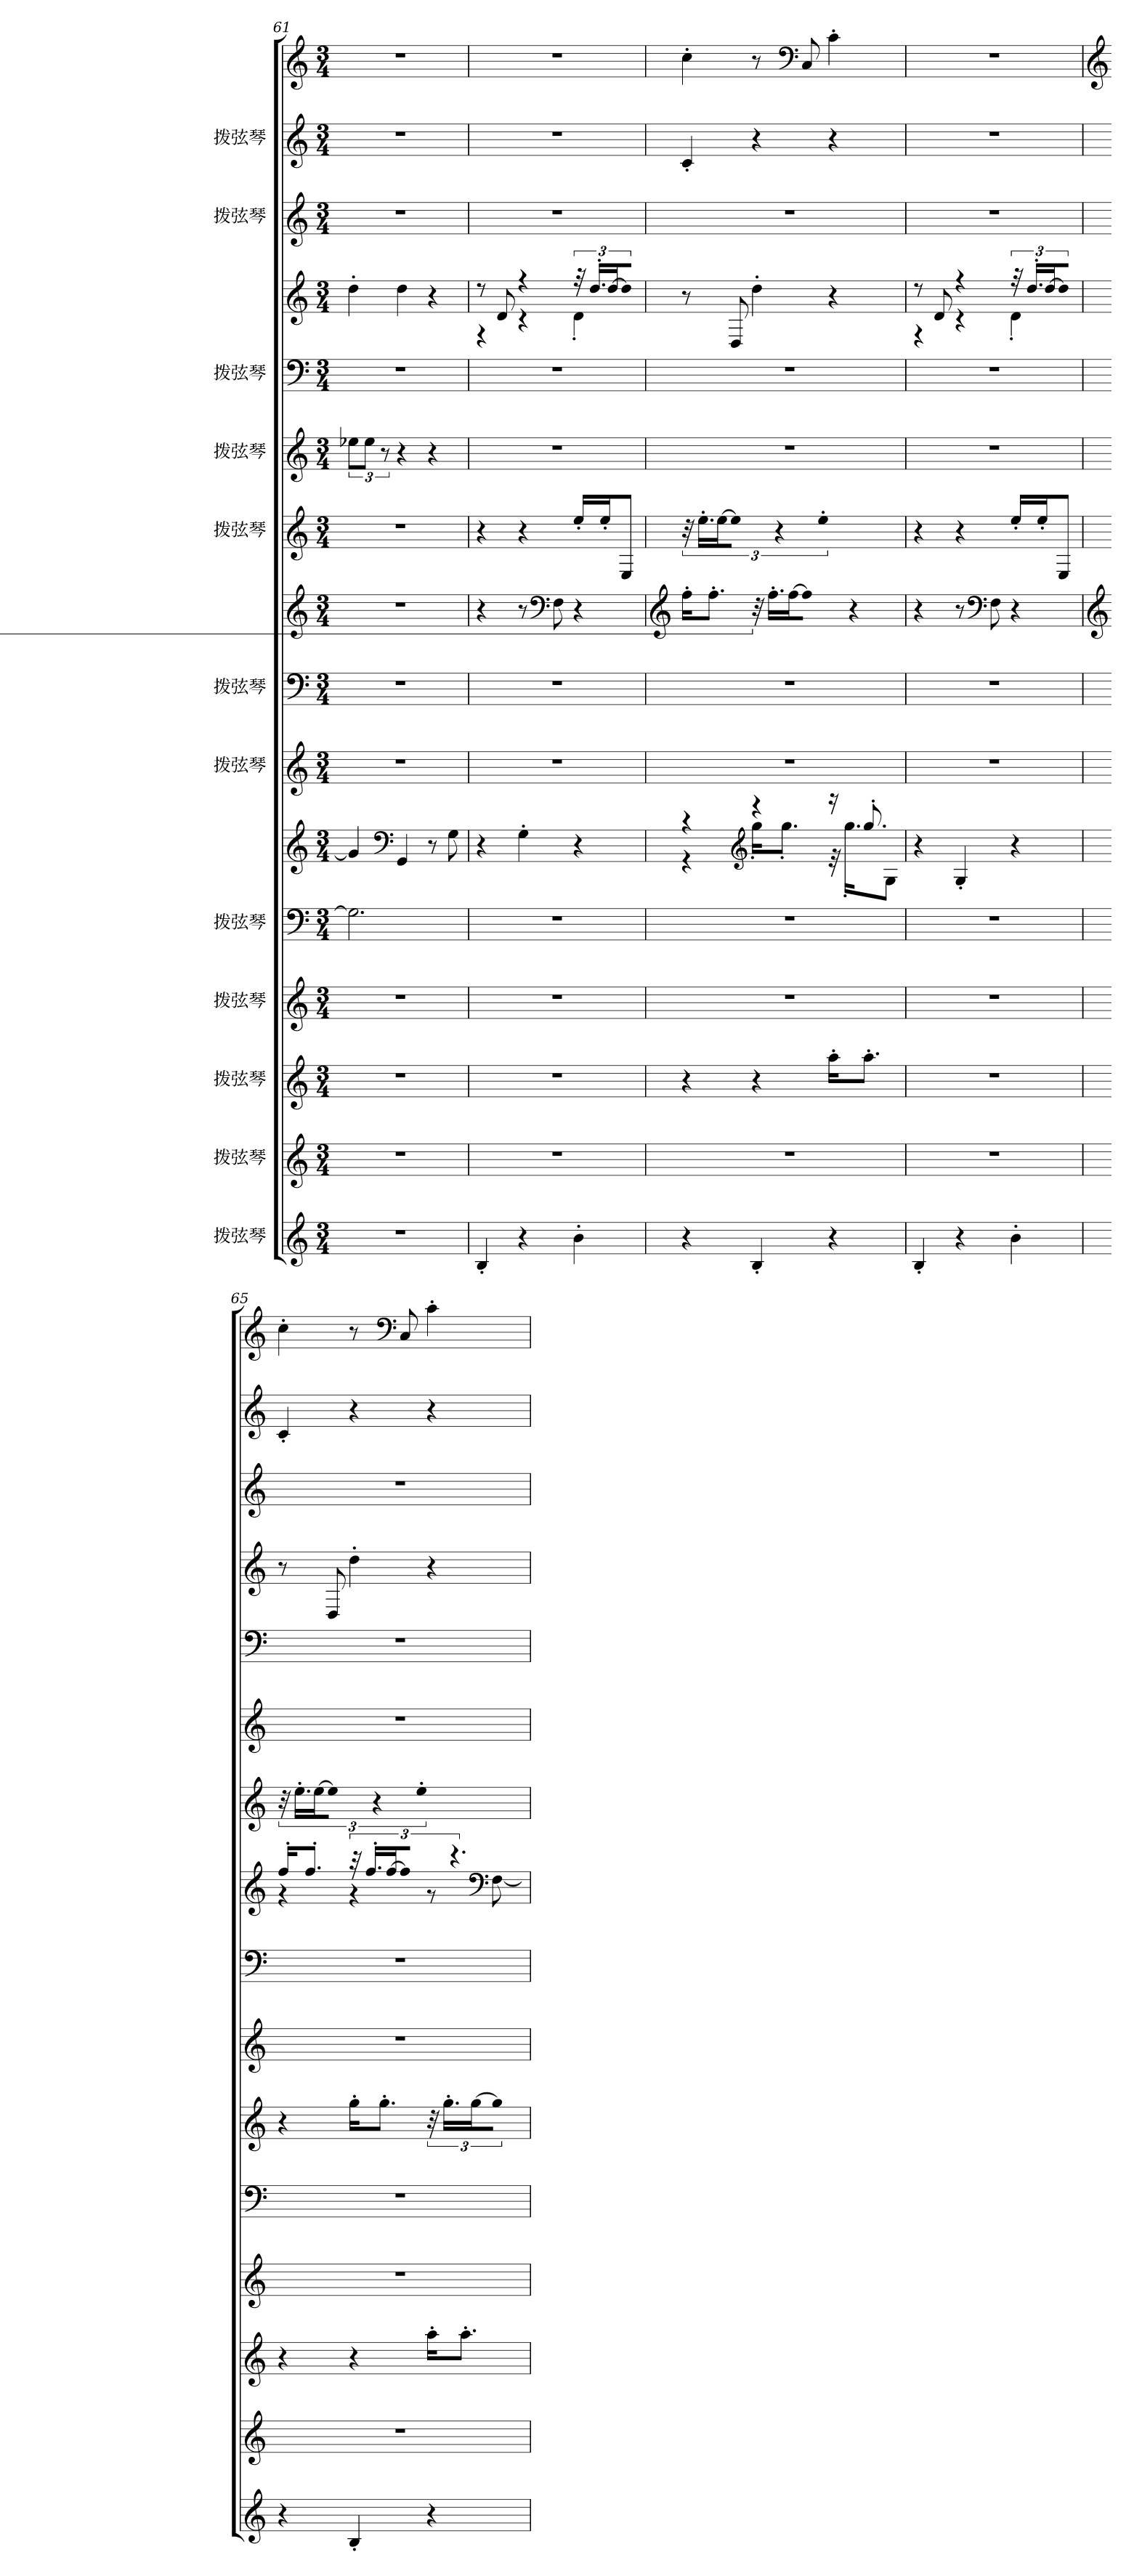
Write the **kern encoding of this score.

**kern	**kern	**kern	**kern	**kern	**kern	**kern	**kern	**kern	**kern	**kern	**kern	**kern	**kern	**kern	**kern
*part12	*part11	*part10	*part9	*part8	*part8	*part7	*part6	*part6	*part5	*part4	*part3	*part3	*part2	*part1	*part1
*staff16	*staff15	*staff14	*staff13	*staff12	*staff11	*staff10	*staff9	*staff8	*staff7	*staff6	*staff5	*staff4	*staff3	*staff2	*staff1
*I"拨弦琴	*I"拨弦琴	*I"拨弦琴	*I"拨弦琴	*I"拨弦琴	*	*I"拨弦琴	*I"拨弦琴	*	*I"拨弦琴	*I"拨弦琴	*I"拨弦琴	*	*I"拨弦琴	*I"拨弦琴	*
*clefG2	*clefG2	*clefG2	*clefG2	*clefF4	*clefG2	*clefG2	*clefF4	*clefG2	*clefG2	*clefG2	*clefF4	*clefG2	*clefG2	*clefG2	*clefG2
*k[]	*k[]	*k[]	*k[]	*k[]	*k[]	*k[]	*k[]	*k[]	*k[]	*k[]	*k[]	*k[]	*k[]	*k[]	*k[]
*M3/4	*M3/4	*M3/4	*M3/4	*M3/4	*M3/4	*M3/4	*M3/4	*M3/4	*M3/4	*M3/4	*M3/4	*M3/4	*M3/4	*M3/4	*M3/4
=61	=61	=61	=61	=61	=61	=61	=61	=61	=61	=61	=61	=61	=61	=61	=61
2.r	2.r	2.r	2.r	2.G\]	4g/]	2.r	2.r	2.r	2.r	12ee-X\L	2.r	4dd'\	2.r	2.r	2.r
.	.	.	.	.	.	.	.	.	.	12ee-\J	.	.	.	.	.
.	.	.	.	.	.	.	.	.	.	12r	.	.	.	.	.
*	*	*	*	*	*clefF4	*	*	*	*	*	*	*	*	*	*
.	.	.	.	.	4GG/	.	.	.	.	4r	.	4dd\	.	.	.
.	.	.	.	.	8r	.	.	.	.	4r	.	4r	.	.	.
.	.	.	.	.	8G\	.	.	.	.	.	.	.	.	.	.
!!LO:PB:g=z
=62	=62	=62	=62	=62	=62	=62	=62	=62	=62	=62	=62	=62	=62	=62	=62
*	*	*	*	*	*	*	*	*	*	*	*	*^	*	*	*
4B'/	2.r	2.r	2.r	2.r	4r	2.r	2.r	4r	4r	2.r	2.r	8r	4r	2.r	2.r	2.r
.	.	.	.	.	.	.	.	.	.	.	.	8d/	.	.	.	.
4r	.	.	.	.	4G'\	.	.	8r	4r	.	.	4r	4r	.	.	.
*	*	*	*	*	*	*	*	*clefF4	*	*	*	*	*	*	*	*
.	.	.	.	.	.	.	.	8F\	.	.	.	.	.	.	.	.
4b'\	.	.	.	.	4r	.	.	4r	16ee'/LL	.	.	48r	4d'\	.	.	.
.	.	.	.	.	.	.	.	.	.	.	.	24.dd'/LL	.	.	.	.
.	.	.	.	.	.	.	.	.	16ee'/J	.	.	.	.	.	.	.
.	.	.	.	.	.	.	.	.	.	.	.	[24dd/J	.	.	.	.
.	.	.	.	.	.	.	.	.	8E/J	.	.	8dd/J]	.	.	.	.
*	*	*	*	*	*	*	*	*	*	*	*	*v	*v	*	*	*
=63	=63	=63	=63	=63	=63	=63	=63	=63	=63	=63	=63	=63	=63	=63	=63
*	*	*	*	*	*	*	*	*clefG2	*	*	*	*	*	*	*
*	*	*	*	*	*^	*	*	*	*	*	*	*	*	*	*
4r	2.r	4r	2.r	2.r	4r	4r	2.r	2.r	16ff'\KL	48r	2.r	2.r	8r	2.r	4c'/	4cc'\
.	.	.	.	.	.	.	.	.	.	24.ee'\LL	.	.	.	.	.	.
.	.	.	.	.	.	.	.	.	8.ff'\J	.	.	.	.	.	.	.
.	.	.	.	.	.	.	.	.	.	[24ee\J	.	.	.	.	.	.
.	.	.	.	.	.	.	.	.	.	8ee\J]	.	.	8D/	.	.	.
*	*	*	*	*	*clefG2	*	*	*	*	*	*	*	*	*	*	*
4B'/	.	4r	.	.	4r	16gg'\KL	.	.	48r	4r	.	.	4dd'\	.	4r	8r
.	.	.	.	.	.	.	.	.	24.ff'\LL	.	.	.	.	.	.	.
.	.	.	.	.	.	8.gg'\J	.	.	.	.	.	.	.	.	.	.
.	.	.	.	.	.	.	.	.	[24ff\J	.	.	.	.	.	.	.
*	*	*	*	*	*	*	*	*	*	*	*	*	*	*	*	*clefF4
.	.	.	.	.	.	.	.	.	8ff\J]	.	.	.	.	.	.	8C/
4r	.	16aa'\KL	.	.	16r	32r	.	.	4r	4ee'\	.	.	4r	.	4r	4c'\
.	.	.	.	.	.	16.gg'\KL	.	.	.	.	.	.	.	.	.	.
.	.	8.aa'\J	.	.	8.gg'/	.	.	.	.	.	.	.	.	.	.	.
.	.	.	.	.	.	8G\J	.	.	.	.	.	.	.	.	.	.
*	*	*	*	*	*v	*v	*	*	*	*	*	*	*	*	*	*
=64	=64	=64	=64	=64	=64	=64	=64	=64	=64	=64	=64	=64	=64	=64	=64
*	*	*	*	*	*	*	*	*	*	*	*	*^	*	*	*
4B'/	2.r	2.r	2.r	2.r	4r	2.r	2.r	4r	4r	2.r	2.r	8r	4r	2.r	2.r	2.r
.	.	.	.	.	.	.	.	.	.	.	.	8d/	.	.	.	.
4r	.	.	.	.	4G'/	.	.	8r	4r	.	.	4r	4r	.	.	.
*	*	*	*	*	*	*	*	*clefF4	*	*	*	*	*	*	*	*
.	.	.	.	.	.	.	.	8F\	.	.	.	.	.	.	.	.
4b'\	.	.	.	.	4r	.	.	4r	16ee'/LL	.	.	48r	4d'\	.	.	.
.	.	.	.	.	.	.	.	.	.	.	.	24.dd'/LL	.	.	.	.
.	.	.	.	.	.	.	.	.	16ee'/J	.	.	.	.	.	.	.
.	.	.	.	.	.	.	.	.	.	.	.	[24dd/J	.	.	.	.
.	.	.	.	.	.	.	.	.	8E/J	.	.	8dd/J]	.	.	.	.
*	*	*	*	*	*	*	*	*	*	*	*	*v	*v	*	*	*
!!LO:PB:g=z
=65	=65	=65	=65	=65	=65	=65	=65	=65	=65	=65	=65	=65	=65	=65	=65
*	*	*	*	*	*	*	*	*clefG2	*	*	*	*	*	*	*clefG2
*	*	*	*	*	*	*	*	*^	*	*	*	*	*	*	*
4r	2.r	4r	2.r	2.r	4r	2.r	2.r	16ff'/KL	4r	48r	2.r	2.r	8r	2.r	4c'/	4cc'\
.	.	.	.	.	.	.	.	.	.	24.ee'\LL	.	.	.	.	.	.
.	.	.	.	.	.	.	.	8.ff'/J	.	.	.	.	.	.	.	.
.	.	.	.	.	.	.	.	.	.	[24ee\J	.	.	.	.	.	.
.	.	.	.	.	.	.	.	.	.	8ee\J]	.	.	8D/	.	.	.
4B'/	.	4r	.	.	16gg'\KL	.	.	48r	4r	4r	.	.	4dd'\	.	4r	8r
.	.	.	.	.	.	.	.	24.ff'/LL	.	.	.	.	.	.	.	.
.	.	.	.	.	8.gg'\J	.	.	.	.	.	.	.	.	.	.	.
.	.	.	.	.	.	.	.	[24ff/J	.	.	.	.	.	.	.	.
*	*	*	*	*	*	*	*	*	*	*	*	*	*	*	*	*clefF4
.	.	.	.	.	.	.	.	8ff/J]	.	.	.	.	.	.	.	8C/
4r	.	16aa'\KL	.	.	48r	.	.	4r	8r	4ee'\	.	.	4r	.	4r	4c'\
.	.	.	.	.	24.gg'\LL	.	.	.	.	.	.	.	.	.	.	.
.	.	8.aa'\J	.	.	.	.	.	.	.	.	.	.	.	.	.	.
.	.	.	.	.	[24gg\J	.	.	.	.	.	.	.	.	.	.	.
*	*	*	*	*	*	*	*	*clefF4	*	*	*	*	*	*	*	*
.	.	.	.	.	8gg\J]	.	.	.	[8F\	.	.	.	.	.	.	.
*	*	*	*	*	*	*	*	*v	*v	*	*	*	*	*	*	*
=	=	=	=	=	=	=	=	=	=	=	=	=	=	=	=
*-	*-	*-	*-	*-	*-	*-	*-	*-	*-	*-	*-	*-	*-	*-	*-
